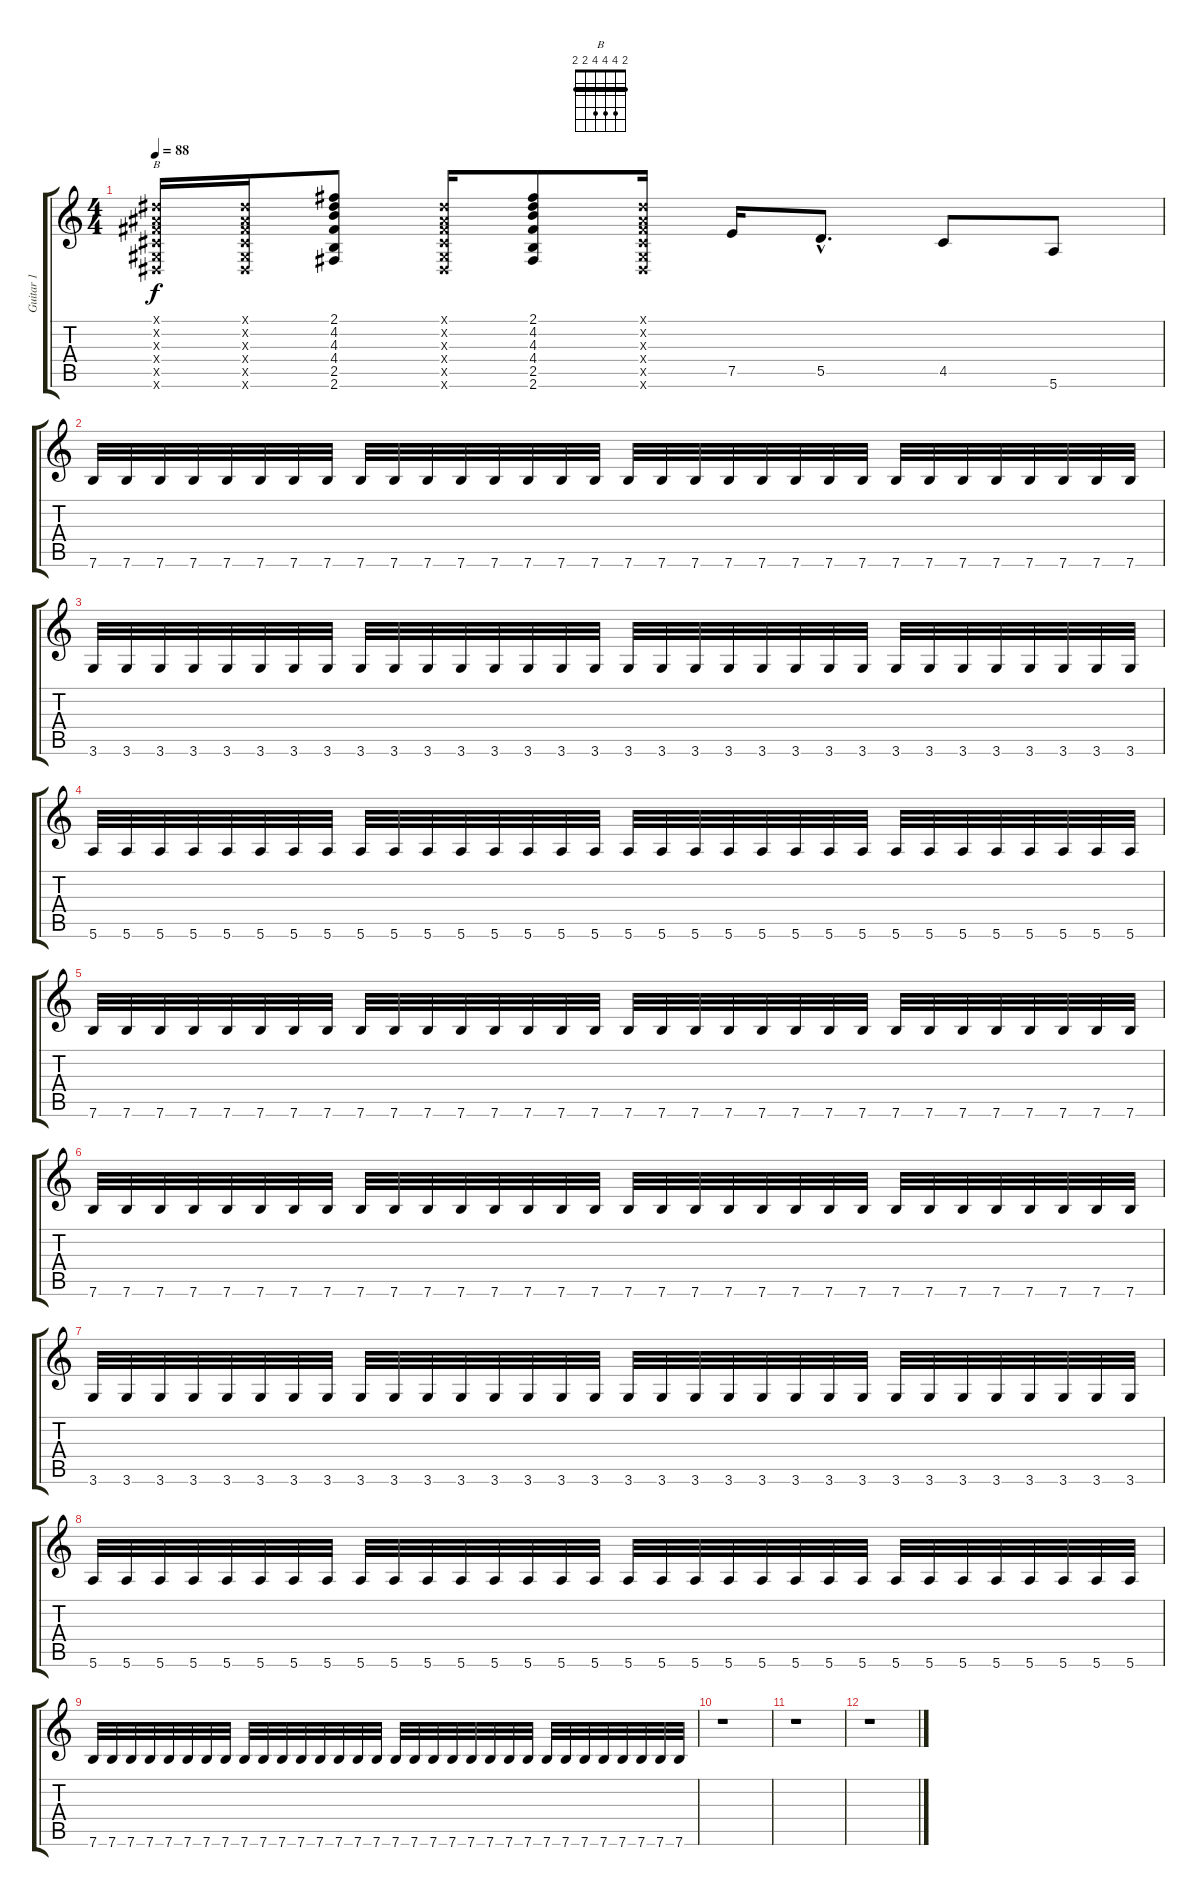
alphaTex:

\track ("Guitar 1" "Guitar 1") {instrument distortionguitar}
\staff {score tabs}
\tuning (E4 B3 G3 D3 A2 E2) {hide}
\chord ("B" 2 4 4 4 2 2) {barre 2}
\ts (4 4)
\tempo 88
\clef g2
\ks c
(-1.1{x} -1.2{x} -1.3{x} -1.4{x} -1.5{x} -1.6{x}).16{ch "B" dy f} (-1.1{x} -1.2{x} -1.3{x} -1.4{x} -1.5{x} -1.6{x}).16 (2.1 4.2 4.3 4.4 2.5 2.6).8 (-1.1{x} -1.2{x} -1.3{x} -1.4{x} -1.5{x} -1.6{x}).16 (2.1 4.2 4.3 4.4 2.5 2.6).8 (-1.1{x} -1.2{x} -1.3{x} -1.4{x} -1.5{x} -1.6{x}).16 7.5.16 5.5{hac}.8{d} 4.5.8 5.6.8 |
7.6.32 7.6.32 7.6.32 7.6.32 7.6.32 7.6.32 7.6.32 7.6.32 7.6.32 7.6.32 7.6.32 7.6.32 7.6.32 7.6.32 7.6.32 7.6.32 7.6.32 7.6.32 7.6.32 7.6.32 7.6.32 7.6.32 7.6.32 7.6.32 7.6.32 7.6.32 7.6.32 7.6.32 7.6.32 7.6.32 7.6.32 7.6.32 |
3.6.32 3.6.32 3.6.32 3.6.32 3.6.32 3.6.32 3.6.32 3.6.32 3.6.32 3.6.32 3.6.32 3.6.32 3.6.32 3.6.32 3.6.32 3.6.32 3.6.32 3.6.32 3.6.32 3.6.32 3.6.32 3.6.32 3.6.32 3.6.32 3.6.32 3.6.32 3.6.32 3.6.32 3.6.32 3.6.32 3.6.32 3.6.32 |
5.6.32 5.6.32 5.6.32 5.6.32 5.6.32 5.6.32 5.6.32 5.6.32 5.6.32 5.6.32 5.6.32 5.6.32 5.6.32 5.6.32 5.6.32 5.6.32 5.6.32 5.6.32 5.6.32 5.6.32 5.6.32 5.6.32 5.6.32 5.6.32 5.6.32 5.6.32 5.6.32 5.6.32 5.6.32 5.6.32 5.6.32 5.6.32 |
7.6.32 7.6.32 7.6.32 7.6.32 7.6.32 7.6.32 7.6.32 7.6.32 7.6.32 7.6.32 7.6.32 7.6.32 7.6.32 7.6.32 7.6.32 7.6.32 7.6.32 7.6.32 7.6.32 7.6.32 7.6.32 7.6.32 7.6.32 7.6.32 7.6.32 7.6.32 7.6.32 7.6.32 7.6.32 7.6.32 7.6.32 7.6.32 |
7.6.32 7.6.32 7.6.32 7.6.32 7.6.32 7.6.32 7.6.32 7.6.32 7.6.32 7.6.32 7.6.32 7.6.32 7.6.32 7.6.32 7.6.32 7.6.32 7.6.32 7.6.32 7.6.32 7.6.32 7.6.32 7.6.32 7.6.32 7.6.32 7.6.32 7.6.32 7.6.32 7.6.32 7.6.32 7.6.32 7.6.32 7.6.32 |
3.6.32 3.6.32 3.6.32 3.6.32 3.6.32 3.6.32 3.6.32 3.6.32 3.6.32 3.6.32 3.6.32 3.6.32 3.6.32 3.6.32 3.6.32 3.6.32 3.6.32 3.6.32 3.6.32 3.6.32 3.6.32 3.6.32 3.6.32 3.6.32 3.6.32 3.6.32 3.6.32 3.6.32 3.6.32 3.6.32 3.6.32 3.6.32 |
5.6.32 5.6.32 5.6.32 5.6.32 5.6.32 5.6.32 5.6.32 5.6.32 5.6.32 5.6.32 5.6.32 5.6.32 5.6.32 5.6.32 5.6.32 5.6.32 5.6.32 5.6.32 5.6.32 5.6.32 5.6.32 5.6.32 5.6.32 5.6.32 5.6.32 5.6.32 5.6.32 5.6.32 5.6.32 5.6.32 5.6.32 5.6.32 |
7.6.32 7.6.32 7.6.32 7.6.32 7.6.32 7.6.32 7.6.32 7.6.32 7.6.32 7.6.32 7.6.32 7.6.32 7.6.32 7.6.32 7.6.32 7.6.32 7.6.32 7.6.32 7.6.32 7.6.32 7.6.32 7.6.32 7.6.32 7.6.32 7.6.32 7.6.32 7.6.32 7.6.32 7.6.32 7.6.32 7.6.32 7.6.32 |
r.1 |
r.1 |
r.1
